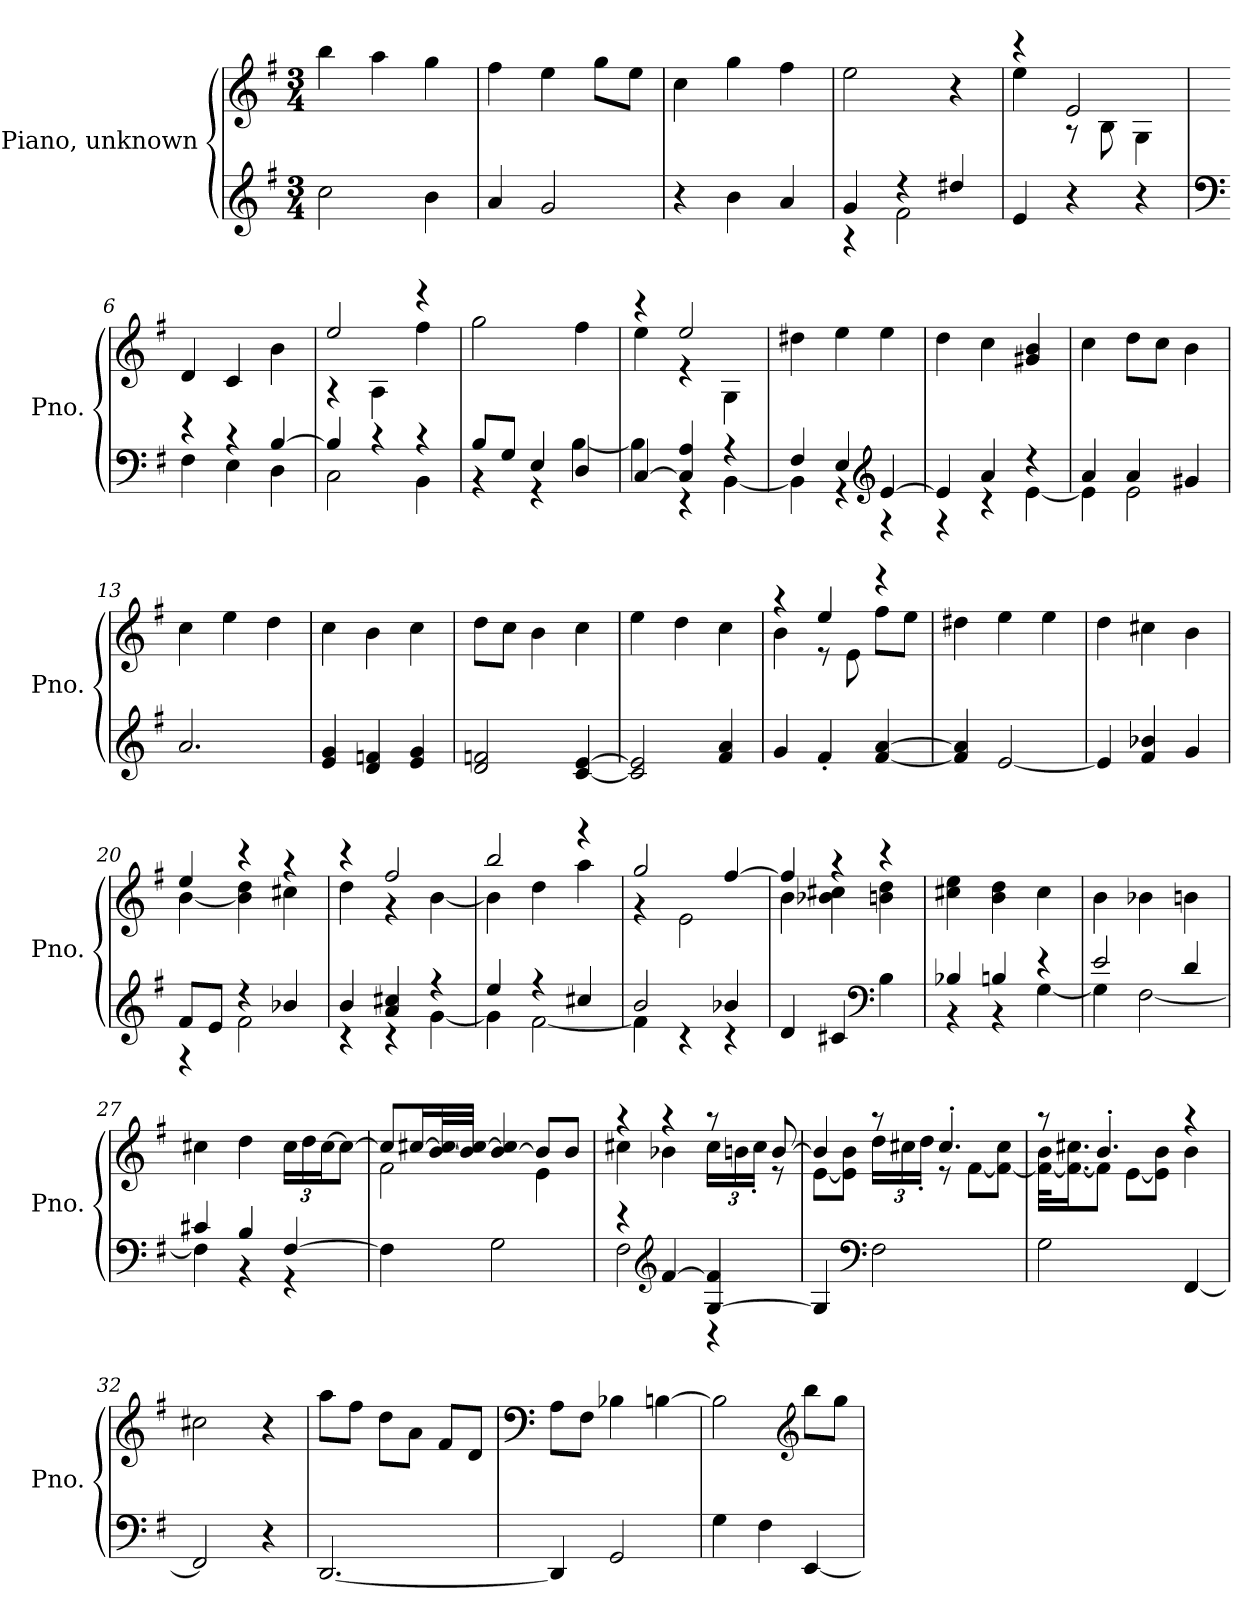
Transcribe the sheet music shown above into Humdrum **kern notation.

**kern	**kern
*part1	*part1
*staff2	*staff1
*I"Piano, unknown	*
*I'Pno.	*
*clefG2	*clefG2
*k[f#]	*k[f#]
*M3/4	*M3/4
*MM144	*MM144
=1	=1
2cc\	4bb\
.	4aa\
4b\	4gg\
=2	=2
4a/	4ff#\
2g/	4ee\
.	8gg\L
.	8ee\J
=3	=3
4r	4cc\
4b\	4gg\
4a/	4ff#\
=4	=4
*^	*
4g/	4r	2ee\
4r	2f#\	.
4dd#X/	.	4r
*v	*v	*
=5	=5
*	*^
4e/	4r	4ee\
4r	2e/	8r
.	.	8B\
4r	.	4G\
*	*v	*v
=6	=6
*clefF4	*
*^	*
4r	4F#\	4d/
4r	4E\	4c/
[4B/	4D\	4b\
=7	=7	=7
*	*	*^
4B/]	2C\	2ee/	4r
4r	.	.	4A\
4r	4BB\	4r	4ff#\
*	*	*v	*v
=8	=8	=8
8B/L	4r	2gg\
8G/J	.	.
4E/	4r	.
4D/	[4B\	4ff#\
!!LO:LB:g=z
=9	=9	=9
*	*	*^
[4C/	4B\]	4r	4ee\
4C/] 4A/	4r	2ee/	4r
4r	[4BB\	.	4G\
*	*	*v	*v
=10	=10	=10
4F#/	4BB\]	4dd#X\
4E/	4r	4ee\
*clefG2	*	*
[4e/	4r	4ee\
=11	=11	=11
4e/]	4r	4dd\
4a/	4r	4cc\
4r	[4e\	4g#X/ 4b/
=12	=12	=12
4a/	4e\]	4cc\
4a/	2e\	8dd\L
.	.	8cc\J
4g#X/	.	4b\
*v	*v	*
=13	=13
2.a/	4cc\
.	4ee\
.	4dd\
=14	=14
4e/ 4g/	4cc\
4d/ 4fn/	4b\
4e/ 4g/	4cc\
=15	=15
2d/ 2fn/	8dd\L
.	8cc\J
.	4b\
[4c/ [4e/	4cc\
=16	=16
2c/] 2e/]	4ee\
.	4dd\
4f#/ 4a/	4cc\
=17	=17
*	*^
4g/	4r	4b\
4f#'/	4ee/	8r
.	.	8e\
[4f#/ [4a/	4r	8ff#\L
.	.	8ee\J
*	*v	*v
!!LO:LB:g=z
=18	=18
4f#/] 4a/]	4dd#X\
[2e/	4ee\
.	4ee\
=19	=19
4e/]	4dd\
4f#/ 4b-X/	4cc#X\
4g/	4b\
=20	=20
*^	*^
8f#/L	4r	4ee/	[4b\
8e/J	.	.	.
4r	2f#\	4r	4b\] 4dd\
4b-X/	.	4r	4cc#X\
=21	=21	=21	=21
4b/	4r	4r	4dd\
4a/ 4cc#X/	4r	2ff#/	4r
4r	[4g\	.	[4b\
=22	=22	=22	=22
4ee/	4g\]	2bb/	4b\]
4r	[2f#\	.	4dd\
4cc#X/	.	4r	4aa\
=23	=23	=23	=23
2b/	4f#\]	2gg/	4r
.	4r	.	2e\
4b-X/	4r	[4ff#/	.
*v	*v	*	*
=24	=24	=24
4d/	4ff#/]	4b\
4c#X/	4r	4b-X\ 4cc#X\
*clefF4	*	*
4B\	4r	4bn\ 4dd\
*	*v	*v
=25	=25
*^	*
4B-X/	4r	4cc#X\ 4ee\
4Bn/	4r	4b\ 4dd\
4r	[4G\	4cc#\
!!LO:LB:g=z
=26	=26	=26
2e/	4G\]	4b\
.	[2F#\	4b-X\
4d/	.	4bn\
=27	=27	=27
4c#X/	4F#\]	4cc#X\
4B/	4r	4dd\
*	*	*Xbrackettup
[4F#/	4r	24cc#\LL
.	.	24dd\
.	.	[24cc#\J
.	.	8cc#\J_
*v	*v	*
=28	=28
*	*^
4F#\]	8cc#/L]	2f#\
.	[16cc#X/L	.
.	[32b/ 32cc#/]L	.
.	32b/] [32cc#/JJJ	.
2G\	[4b/ 4cc#/]	.
.	8b/L]	4e\
.	8b/J	.
=29	=29	=29
*^	*	*
4r	2F#\	4r	4cc#X\
*clefG2	*	*	*
[4f#/	.	4r	4b-X\
[4G/ 4f#/]	4r	8r	24cc#\LL
.	.	.	24bn\
.	.	.	24cc#'\JJ
.	.	[8b/	8r
*v	*v	*	*
!!LO:LB:g=z	!!
=30	=30	=30
4G/]	4b/]	[8e\L
.	.	8e\] 8b\J
*clefF4	*	*
2F#\	8r	24dd\LL
.	.	24cc#X\
.	.	24dd'\JJ
.	4.cc#'/	8r
.	.	[8f#\L
.	.	8f#\_ 8cc#\J
=31	=31	=31
2G\	8r	32f#\_ 32b\KLL
.	.	16.f#\_ 16.cc#X\J
.	4.b'/	8f#\J]
.	.	[8e\L
.	.	8e\] 8b\J
[4FF#/	4r	4b\
*	*v	*v
=32	=32
2FF#/]	2cc#X\
4r	4r
=33	=33
[2.DD/	8aa\L
.	8ff#\J
.	8dd\L
.	8a\J
.	8f#/L
.	8d/J
=34	=34
*	*clefF4
4DD/]	8A\L
.	8F#\J
2GG/	4B-X\
.	[4Bn\
!!LO:LB:g=z
=35	=35
4G\	2B\]
4F#\	.
*	*clefG2
[4EE/	8bb\L
.	8gg\J
=	=
*-	*-
